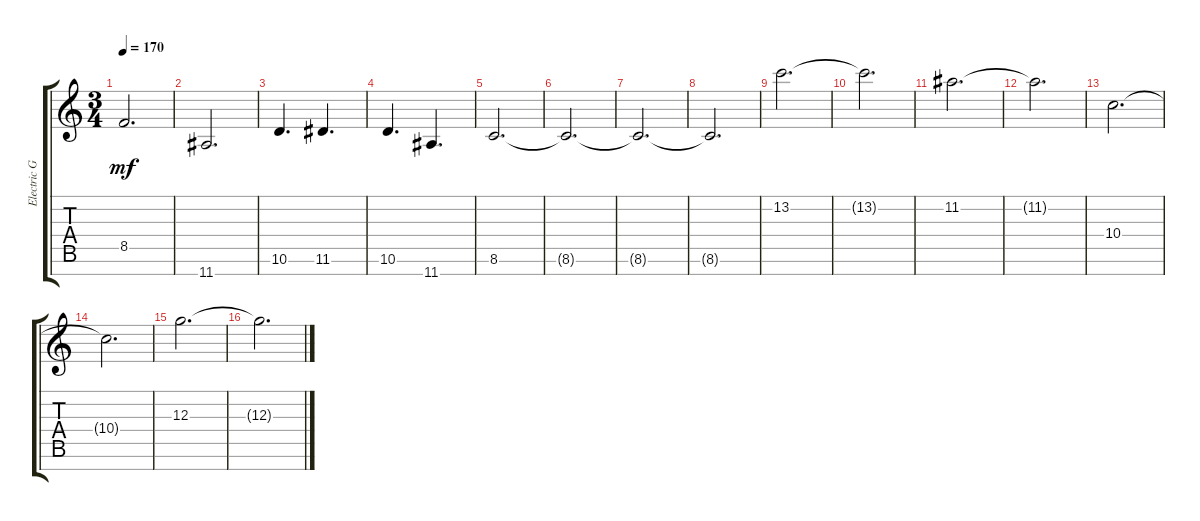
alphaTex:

\track ("Electric Guitar 1" "Electric G") {instrument distortionguitar}
\staff {score tabs}
\tuning (E4 B3 G3 D3 A2 E2 B1) {hide}
\ts (3 4)
\tempo 170
\clef g2
\ks c
8.5.2{d dy mf} |
11.7.2{d} |
10.6.4{d} 11.6.4{d} |
10.6.4{d} 11.7.4{d} |
8.6.2{d} |
8.6{t}.2{d} |
8.6{t}.2{d} |
8.6{t}.2{d} |
13.2.2{d} |
13.2{t}.2{d} |
11.2.2{d} |
11.2{t}.2{d} |
10.4.2{d} |
10.4{t}.2{d} |
12.3.2{d} |
12.3{t}.2{d}
